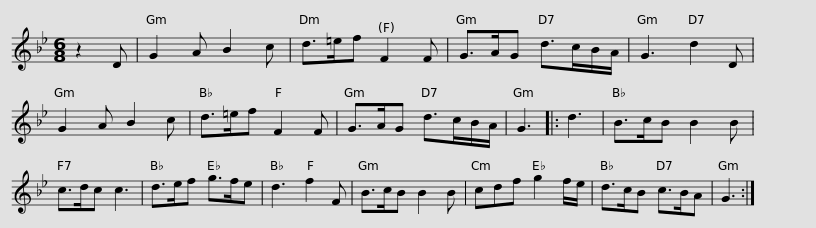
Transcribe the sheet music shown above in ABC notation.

X:1
L:1/8
M:6/8
I:linebreak $
K:Gmin
V:1 treble
V:1
 z2 D | G2 A B2 c | d>=ef F2 F | G>AG d>cB/A/ | G3 d2 D | %5
 G2 A B2 c | d>=ef F2 F |$ G>AG d>cB/A/ | G3 |: d3 | %10
 B>cB B2 B | c>dc c3 | d>ef g>fe | d3 f2 F | B>cB B2 B |$ %15
 cdf g2 f/e/ | d>cB c>BA | G3 :| %18
